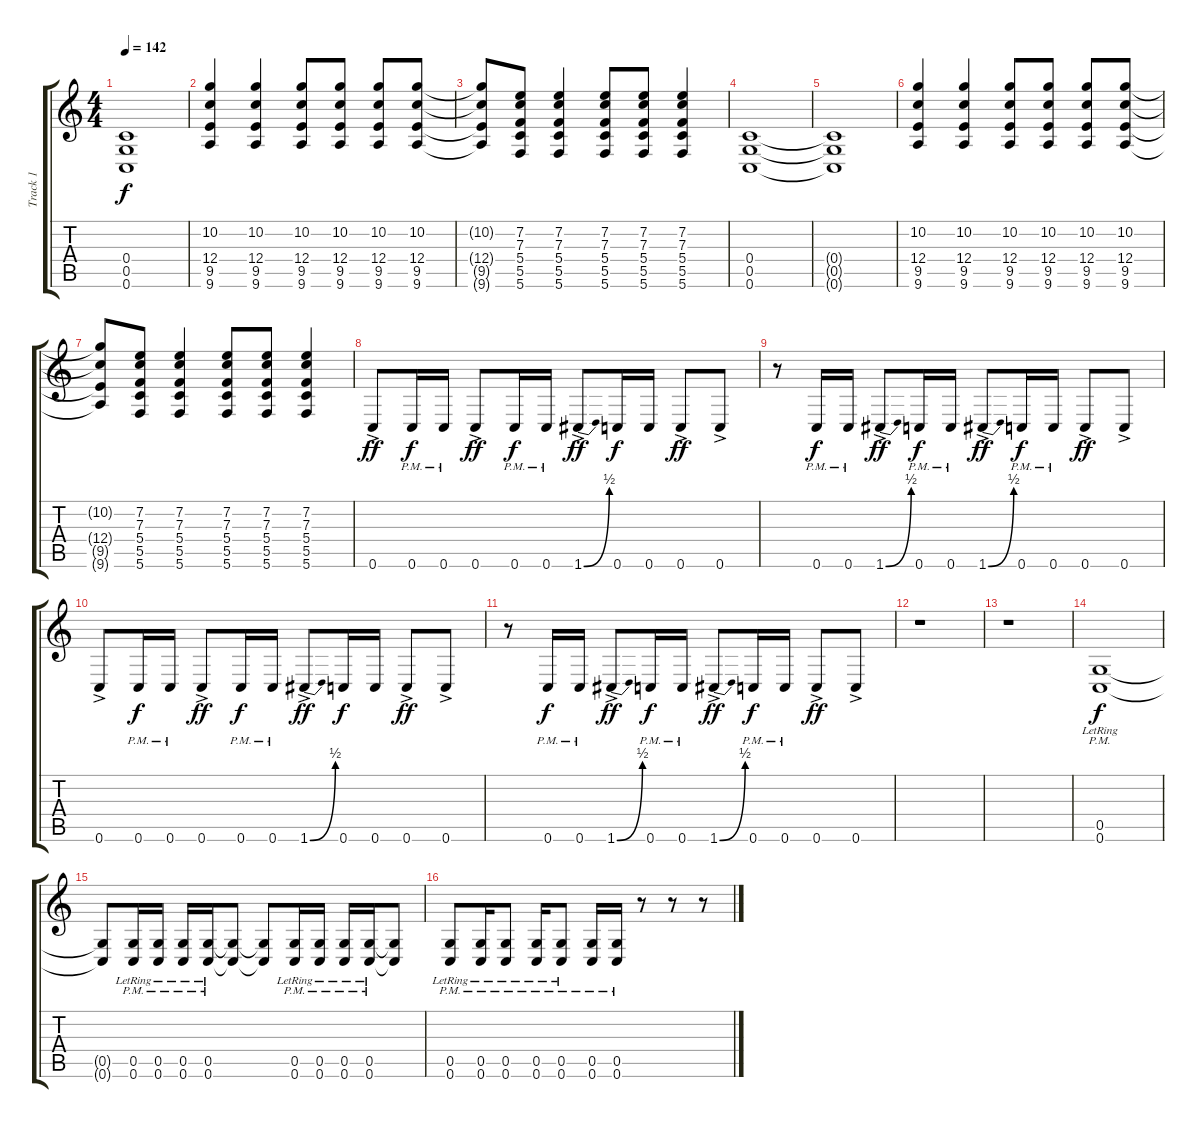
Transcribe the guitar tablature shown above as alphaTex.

\track ("Track 1" "Track 1") {instrument distortionguitar}
\staff {score tabs}
\tuning (D4 A3 F3 C3 G2 C2) {hide}
\ts (4 4)
\tempo 142
\clef g2
\ks c
(0.4{t} 0.5{t} 0.6{t}).1{dy f} |
(10.2 12.4 9.5 9.6).4 (10.2 12.4 9.5 9.6).4 (10.2 12.4 9.5 9.6).8 (10.2 12.4 9.5 9.6).8 (10.2 12.4 9.5 9.6).8 (10.2 12.4 9.5 9.6).8 |
(10.2{t} 12.4{t} 9.5{t} 9.6{t}).8 (7.2 7.3 5.4 5.5 5.6).8 (7.2 7.3 5.4 5.5 5.6).4 (7.2 7.3 5.4 5.5 5.6).8 (7.2 7.3 5.4 5.5 5.6).8 (7.2 7.3 5.4 5.5 5.6).4 |
(0.4 0.5 0.6).1 |
(0.4{t} 0.5{t} 0.6{t}).1 |
(10.2 12.4 9.5 9.6).4 (10.2 12.4 9.5 9.6).4 (10.2 12.4 9.5 9.6).8 (10.2 12.4 9.5 9.6).8 (10.2 12.4 9.5 9.6).8 (10.2 12.4 9.5 9.6).8 |
(10.2{t} 12.4{t} 9.5{t} 9.6{t}).8 (7.2 7.3 5.4 5.5 5.6).8 (7.2 7.3 5.4 5.5 5.6).4 (7.2 7.3 5.4 5.5 5.6).8 (7.2 7.3 5.4 5.5 5.6).8 (7.2 7.3 5.4 5.5 5.6).4 |
0.6{ac}.8{dy ff} 0.6{pm}.16{dy f} 0.6{pm}.16 0.6{ac}.8{dy ff} 0.6{pm}.16{dy f} 0.6{pm}.16 1.6{be (bend 0 0 60 2) ac}.8{dy ff} 0.6.16{dy f} 0.6.16 0.6{ac}.8{dy ff} 0.6{ac}.8 |
r.8 0.6{pm}.16{dy f} 0.6{pm}.16 1.6{be (bend 0 0 60 2) ac}.8{dy ff} 0.6{pm}.16{dy f} 0.6{pm}.16 1.6{be (bend 0 0 60 2) ac}.8{dy ff} 0.6{pm}.16{dy f} 0.6{pm}.16 0.6{ac}.8{dy ff} 0.6{ac}.8 |
0.6{ac}.8 0.6{pm}.16{dy f} 0.6{pm}.16 0.6{ac}.8{dy ff} 0.6{pm}.16{dy f} 0.6{pm}.16 1.6{be (bend 0 0 60 2) ac}.8{dy ff} 0.6.16{dy f} 0.6.16 0.6{ac}.8{dy ff} 0.6{ac}.8 |
r.8 0.6{pm}.16{dy f} 0.6{pm}.16 1.6{be (bend 0 0 60 2) ac}.8{dy ff} 0.6{pm}.16{dy f} 0.6{pm}.16 1.6{be (bend 0 0 60 2) ac}.8{dy ff} 0.6{pm}.16{dy f} 0.6{pm}.16 0.6{ac}.8{dy ff} 0.6{ac}.8 |
r.1 |
r.1 |
(0.5{pm lr} 0.6{pm lr}).1{dy f} |
(0.5{t} 0.6{t}).8 (0.5{pm lr} 0.6{pm lr}).16 (0.5{pm lr} 0.6{pm lr}).16 (0.5{pm lr} 0.6{pm lr}).16 (0.5{pm lr} 0.6{pm lr}).16 (0.5{t} 0.6{t}).8 (0.5{t} 0.6{t}).8 (0.5{pm lr} 0.6{pm lr}).16 (0.5{pm lr} 0.6{pm lr}).16 (0.5{pm lr} 0.6{pm lr}).16 (0.5{pm lr} 0.6{pm lr}).16 (0.5{t} 0.6{t}).8 |
(0.5{pm lr} 0.6{pm lr}).8 (0.5{pm lr} 0.6{pm lr}).16 (0.5{pm lr} 0.6{pm lr}).8 (0.5{pm lr} 0.6{pm lr}).16 (0.5{pm lr} 0.6{pm lr}).8 (0.5{pm} 0.6{pm}).16 (0.5{pm} 0.6{pm}).16 r.8 r.8 r.8
